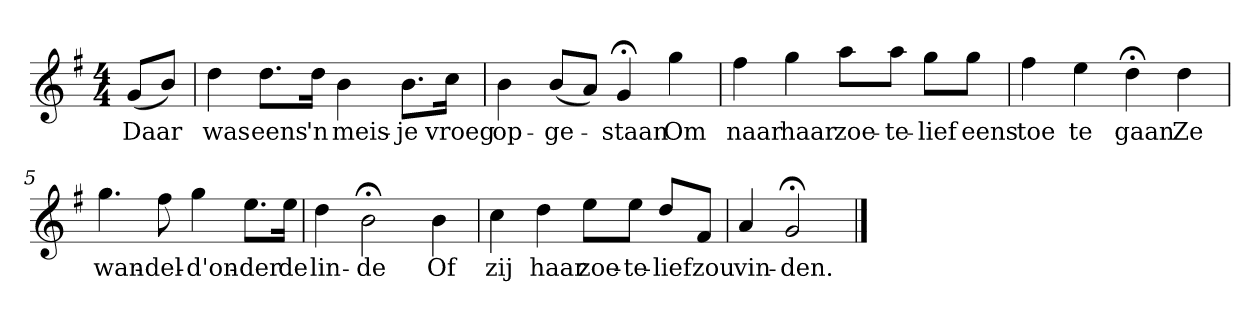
**kern	**text
*part1	*part1
*staff1	*staff1
*k[f#]	*
*G:	*
*M4/4	*
*MM120	*
=	=
(8gL	Daar
8bJ)	.
=1	=1
4dd	was
8.ddL	eens
16ddJk	'n
4b	meis-
8.bL	-je
16ccJk	vroeg
=2	=2
4b	op-
(8bL	-ge-
8aJ)	.
4g;<	-staan
4gg	Om
=3	=3
4ff#	naar
4gg	haar
8aaL	zoe-
8aaJ	-te-
8ggL	-lief
8ggJ	eens
=4	=4
4ff#	toe
4ee	te
4dd;<	gaan
4dd	Ze
=5	=5
4.gg	wan-
8ff#	-del-
4gg	-d'on-
8.eeL	-der
16eeJk	de
=6	=6
4dd	lin-
2b;<	-de
4b	Of
=7	=7
4cc	zij
4dd	haar
8eeL	zoe-
8eeJ	-te-
8ddL	-lief
8f#J	zou
=8	=8
4a	vin-
2g;<	-den.
==	==
*-	*-
